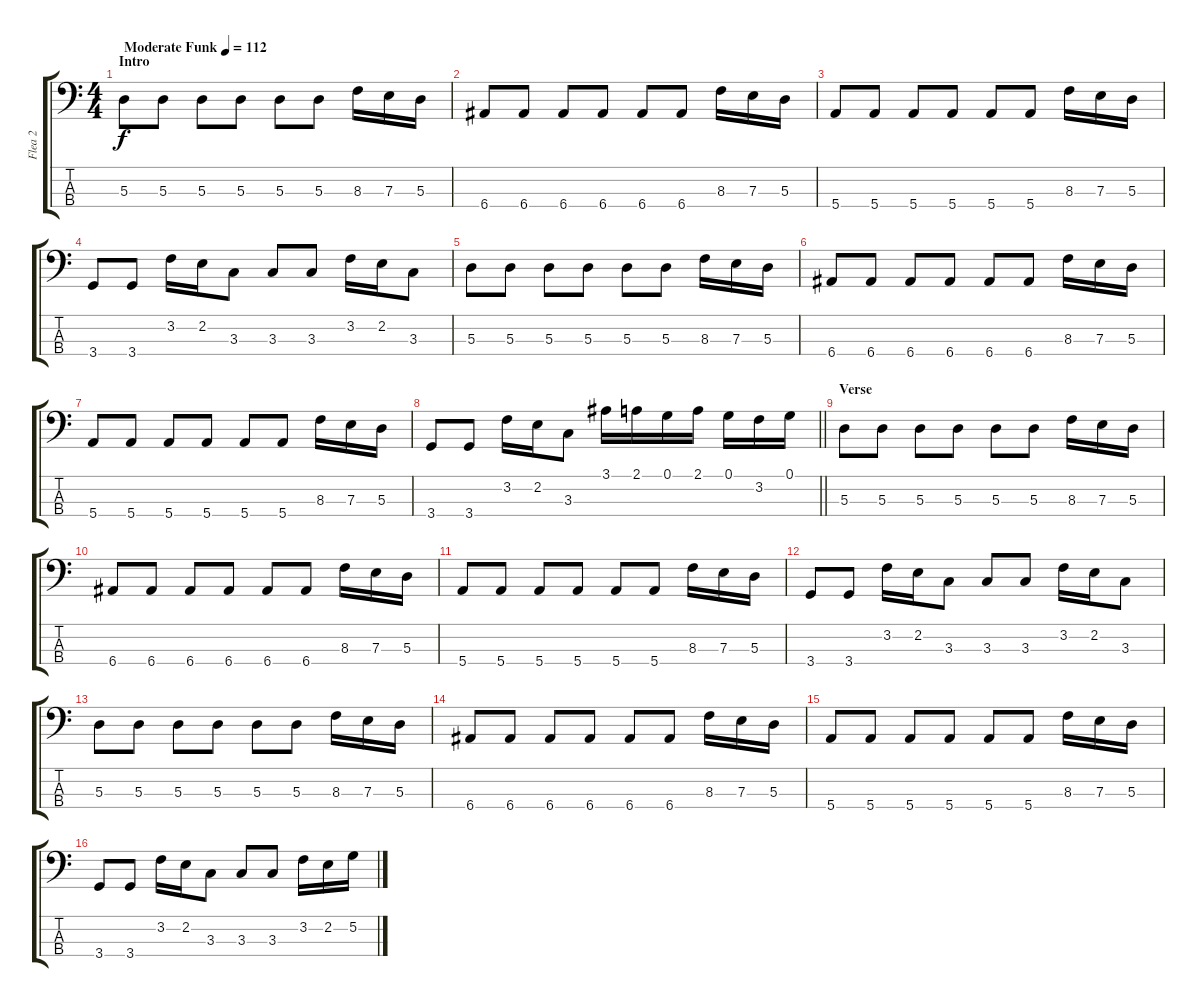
\track ("Flea 2" "Flea 2") {instrument slapbass2}
\staff {score tabs}
\tuning (G2 D2 A1 E1) {hide}
\ts (4 4)
\section ("" "Intro")
\tempo (112 "Moderate Funk")
\clef f4
\ks c
5.3.8{dy f instrument slapbass2} 5.3.8 5.3.8 5.3.8 5.3.8 5.3.8 8.3.16 7.3.16 5.3.16 |
6.4.8 6.4.8 6.4.8 6.4.8 6.4.8 6.4.8 8.3.16 7.3.16 5.3.16 |
5.4.8 5.4.8 5.4.8 5.4.8 5.4.8 5.4.8 8.3.16 7.3.16 5.3.16 |
3.4.8 3.4.8 3.2.16 2.2.16 3.3.8 3.3.8 3.3.8 3.2.16 2.2.16 3.3.8 |
5.3.8 5.3.8 5.3.8 5.3.8 5.3.8 5.3.8 8.3.16 7.3.16 5.3.16 |
6.4.8 6.4.8 6.4.8 6.4.8 6.4.8 6.4.8 8.3.16 7.3.16 5.3.16 |
5.4.8 5.4.8 5.4.8 5.4.8 5.4.8 5.4.8 8.3.16 7.3.16 5.3.16 |
\barLineRight lightlight
3.4.8 3.4.8 3.2.16 2.2.16 3.3.8 3.1.16 2.1.16 0.1.16 2.1.16 0.1.16 3.2.16 0.1.16 |
\section ("" "Verse")
5.3.8 5.3.8 5.3.8 5.3.8 5.3.8 5.3.8 8.3.16 7.3.16 5.3.16 |
6.4.8 6.4.8 6.4.8 6.4.8 6.4.8 6.4.8 8.3.16 7.3.16 5.3.16 |
5.4.8 5.4.8 5.4.8 5.4.8 5.4.8 5.4.8 8.3.16 7.3.16 5.3.16 |
3.4.8 3.4.8 3.2.16 2.2.16 3.3.8 3.3.8 3.3.8 3.2.16 2.2.16 3.3.8 |
5.3.8 5.3.8 5.3.8 5.3.8 5.3.8 5.3.8 8.3.16 7.3.16 5.3.16 |
6.4.8 6.4.8 6.4.8 6.4.8 6.4.8 6.4.8 8.3.16 7.3.16 5.3.16 |
5.4.8 5.4.8 5.4.8 5.4.8 5.4.8 5.4.8 8.3.16 7.3.16 5.3.16 |
3.4.8 3.4.8 3.2.16 2.2.16 3.3.8 3.3.8 3.3.8 3.2.16 2.2.16 5.2.16
